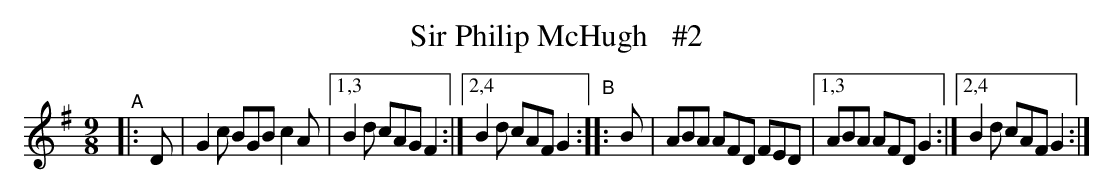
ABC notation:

X:1
T: Sir Philip McHugh   #2
M: 9/8
K: G
"^A"|: D | G2c BGB c2A |[1,3 B2d cAG F2 :|[2,4 B2d cAF G2 \
"^B":: B | ABA AFD FED |[1,3 ABA AFD G2 :|[2,4 B2d cAF G2 :|
